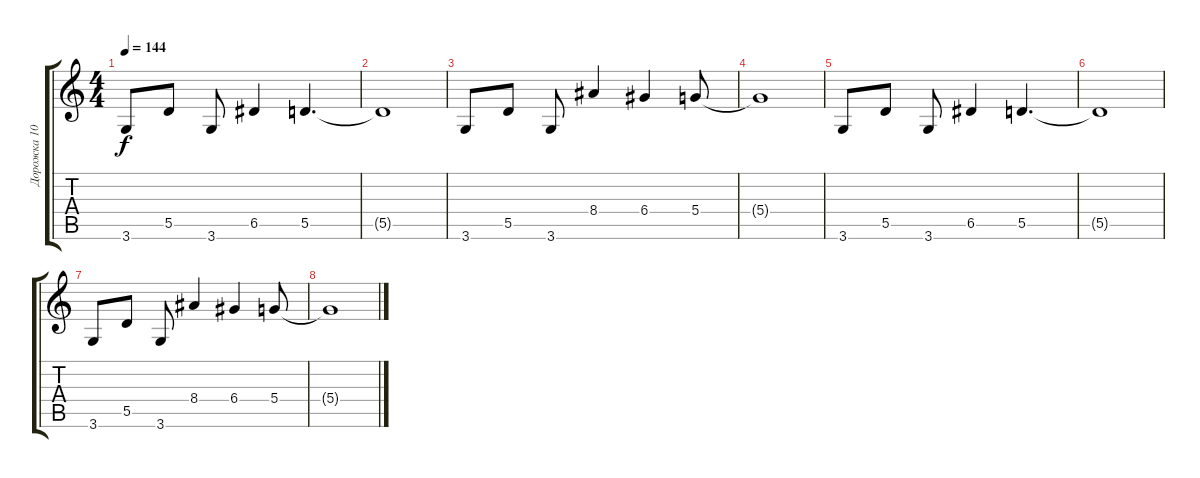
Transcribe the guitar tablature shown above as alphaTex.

\track ("Дорожка 10" "Дорожка 10") {instrument electricguitarclean}
\staff {score tabs}
\tuning (E4 B3 G3 D3 A2 E2) {hide}
\ts (4 4)
\tempo 144
\clef g2
\ks c
3.6.8{dy f} 5.5.8 3.6.8 6.5.4 5.5.4{d} |
5.5{t}.1 |
3.6.8 5.5.8 3.6.8 8.4.4 6.4.4 5.4.8 |
5.4{t}.1 |
3.6.8 5.5.8 3.6.8 6.5.4 5.5.4{d} |
5.5{t}.1 |
3.6.8 5.5.8 3.6.8 8.4.4 6.4.4 5.4.8 |
5.4{t}.1
